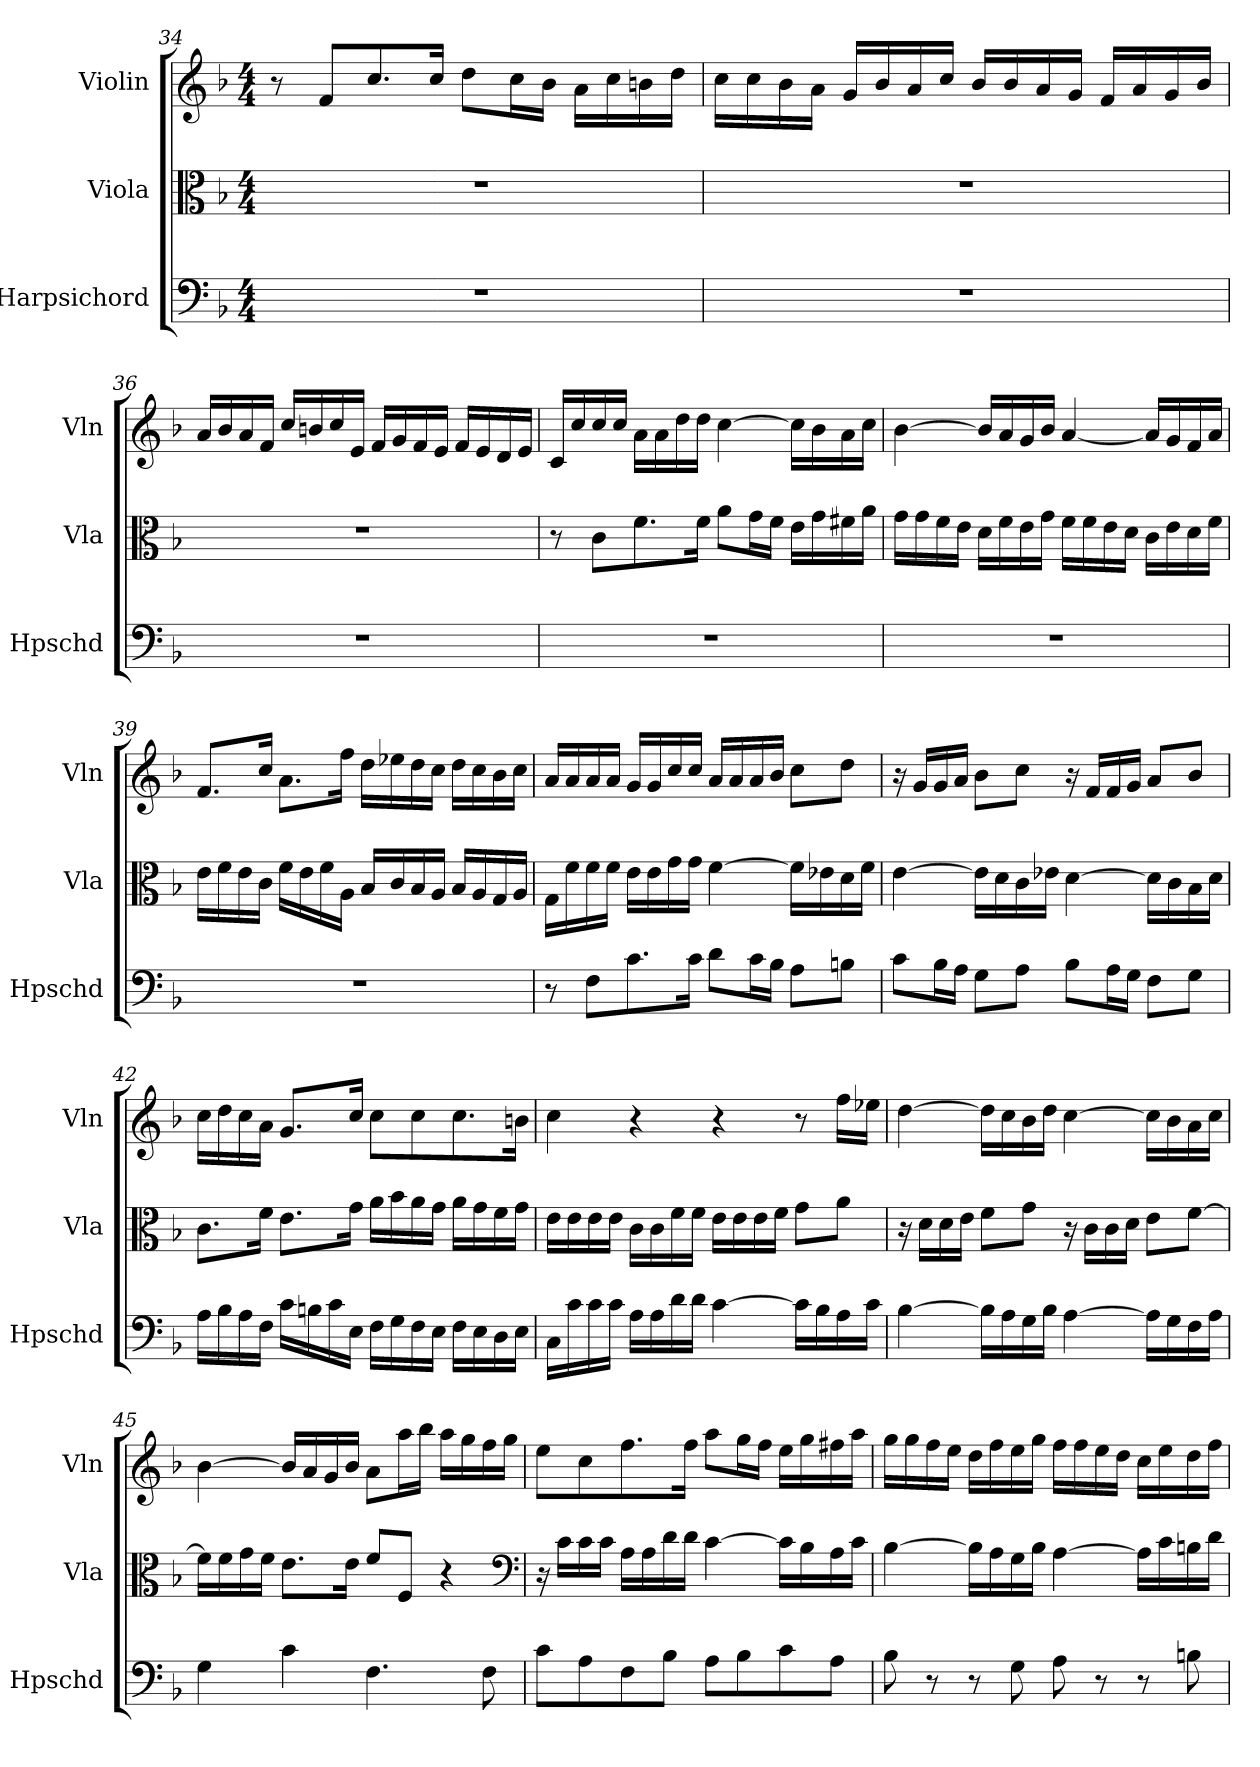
**kern	**kern	**kern
*part3	*part2	*part1
*staff3	*staff2	*staff1
*I"Harpsichord	*I"Viola	*I"Violin
*I'Hpschd	*I'Vla	*I'Vln
*clefF4	*clefC3	*clefG2
*k[b-]	*k[b-]	*k[b-]
*M4/4	*M4/4	*M4/4
*MM112	*MM112	*MM112
=34	=34	=34
1r	1r	8r
.	.	8f/L
.	.	8.cc/
.	.	16cc/Jk
.	.	8dd\L
.	.	16cc\L
.	.	16b-\JJ
.	.	16a\LL
.	.	16cc\
.	.	16bn\
.	.	16dd\JJ
=35	=35	=35
1r	1r	16cc\LL
.	.	16cc\
.	.	16b-\
.	.	16a\JJ
.	.	16g/LL
.	.	16b-/
.	.	16a/
.	.	16cc/JJ
.	.	16b-/LL
.	.	16b-/
.	.	16a/
.	.	16g/JJ
.	.	16f/LL
.	.	16a/
.	.	16g/
.	.	16b-/JJ
=36	=36	=36
1r	1r	16a/LL
.	.	16b-/
.	.	16a/
.	.	16f/JJ
.	.	16cc/LL
.	.	16bn/
.	.	16cc/
.	.	16e/JJ
.	.	16f/LL
.	.	16g/
.	.	16f/
.	.	16e/JJ
.	.	16f/LL
.	.	16e/
.	.	16d/
.	.	16e/JJ
=37	=37	=37
1r	8r	16c/LL
.	.	16cc/
.	8c\L	16cc/
.	.	16cc/JJ
.	8.f\	16a\LL
.	.	16a\
.	.	16dd\
.	16f\Jk	16dd\JJ
.	8a\L	[4cc\
.	16g\L	.
.	16f\JJ	.
.	16e\LL	16cc\LL]
.	16g\	16b-\
.	16f#X\	16a\
.	16a\JJ	16cc\JJ
=38	=38	=38
1r	16g\LL	[4b-\
.	16g\	.
.	16f\	.
.	16e\JJ	.
.	16d\LL	16b-/LL]
.	16f\	16a/
.	16e\	16g/
.	16g\JJ	16b-/JJ
.	16f\LL	[4a/
.	16f\	.
.	16e\	.
.	16d\JJ	.
.	16c\LL	16a/LL]
.	16e\	16g/
.	16d\	16f/
.	16f\JJ	16a/JJ
=39	=39	=39
1r	16e\LL	8.f/L
.	16f\	.
.	16e\	.
.	16c\JJ	16cc/Jk
.	16f\LL	8.a\L
.	16e\	.
.	16f\	.
.	16A\JJ	16ff\Jk
.	16B-/LL	16dd\LL
.	16c/	16ee-X\
.	16B-/	16dd\
.	16A/JJ	16cc\JJ
.	16B-/LL	16dd\LL
.	16A/	16cc\
.	16G/	16b-\
.	16A/JJ	16cc\JJ
=40	=40	=40
8r	16G\LL	16a/LL
.	16f\	16a/
8F\L	16f\	16a/
.	16f\JJ	16a/JJ
8.c\	16e\LL	16g/LL
.	16e\	16g/
.	16g\	16cc/
16c\Jk	16g\JJ	16cc/JJ
8d\L	[4f\	16a/LL
.	.	16a/
16c\L	.	16a/
16B-\JJ	.	16b-/JJ
8A\L	16f\LL]	8cc\L
.	16e-X\	.
8Bn\J	16d\	8dd\J
.	16f\JJ	.
=41	=41	=41
8c\L	[4e\	16r
.	.	16g/LL
16B-\L	.	16g/
16A\JJ	.	16a/JJ
8G\L	16e\LL]	8b-\L
.	16d\	.
8A\J	16c\	8cc\J
.	16e-X\JJ	.
8B-\L	[4d\	16r
.	.	16f/LL
16A\L	.	16f/
16G\JJ	.	16g/JJ
8F\L	16d\LL]	8a/L
.	16c\	.
8G\J	16B-\	8b-/J
.	16d\JJ	.
=42	=42	=42
16A\LL	8.c\L	16cc\LL
16B-\	.	16dd\
16A\	.	16cc\
16F\JJ	16f\Jk	16a\JJ
16c\LL	8.e\L	8.g/L
16Bn\	.	.
16c\	.	.
16E\JJ	16g\Jk	16cc/Jk
16F\LL	16a\LL	8cc\L
16G\	16b-\	.
16F\	16a\	8cc\
16E\JJ	16g\JJ	.
16F\LL	16a\LL	8.cc\
16E\	16g\	.
16D\	16f\	.
16E\JJ	16g\JJ	16bn\Jk
=43	=43	=43
16C\LL	16e\LL	4cc\
16c\	16e\	.
16c\	16e\	.
16c\JJ	16e\JJ	.
16A\LL	16c\LL	4r
16A\	16c\	.
16d\	16f\	.
16d\JJ	16f\JJ	.
[4c\	16e\LL	4r
.	16e\	.
.	16e\	.
.	16f\JJ	.
16c\LL]	8g\L	8r
16B-\	.	.
16A\	8a\J	16ff\LL
16c\JJ	.	16ee-X\JJ
=44	=44	=44
[4B-\	16r	[4dd\
.	16d\LL	.
.	16d\	.
.	16e\JJ	.
16B-\LL]	8f\L	16dd\LL]
16A\	.	16cc\
16G\	8g\J	16b-\
16B-\JJ	.	16dd\JJ
[4A\	16r	[4cc\
.	16c\LL	.
.	16c\	.
.	16d\JJ	.
16A\LL]	8e\L	16cc\LL]
16G\	.	16b-\
16F\	[8f\J	16a\
16A\JJ	.	16cc\JJ
=45	=45	=45
4G\	16f\LL]	[4b-\
.	16f\	.
.	16g\	.
.	16f\JJ	.
4c\	8.e\L	16b-/LL]
.	.	16a/
.	.	16g/
.	16e\Jk	16b-/JJ
4.F\	8f/L	8a\L
.	8F/J	16aa\L
.	.	16bb-\JJ
.	4r	16aa\LL
.	.	16gg\
8F\	.	16ff\
.	.	16gg\JJ
*	*clefF4	*
=46	=46	=46
8c\L	16r	8ee\L
.	16c\LL	.
8A\	16c\	8cc\
.	16c\JJ	.
8F\	16A\LL	8.ff\
.	16A\	.
8B-\J	16d\	.
.	16d\JJ	16ff\Jk
8A\L	[4c\	8aa\L
8B-\	.	16gg\L
.	.	16ff\JJ
8c\	16c\LL]	16ee\LL
.	16B-\	16gg\
8A\J	16A\	16ff#X\
.	16c\JJ	16aa\JJ
=47	=47	=47
8B-\	[4B-\	16gg\LL
.	.	16gg\
8r	.	16ff\
.	.	16ee\JJ
8r	16B-\LL]	16dd\LL
.	16A\	16ff\
8G\	16G\	16ee\
.	16B-\JJ	16gg\JJ
8A\	[4A\	16ff\LL
.	.	16ff\
8r	.	16ee\
.	.	16dd\JJ
8r	16A\LL]	16cc\LL
.	16c\	16ee\
8Bn\	16Bn\	16dd\
.	16d\JJ	16ff\JJ
=	=	=
*-	*-	*-
